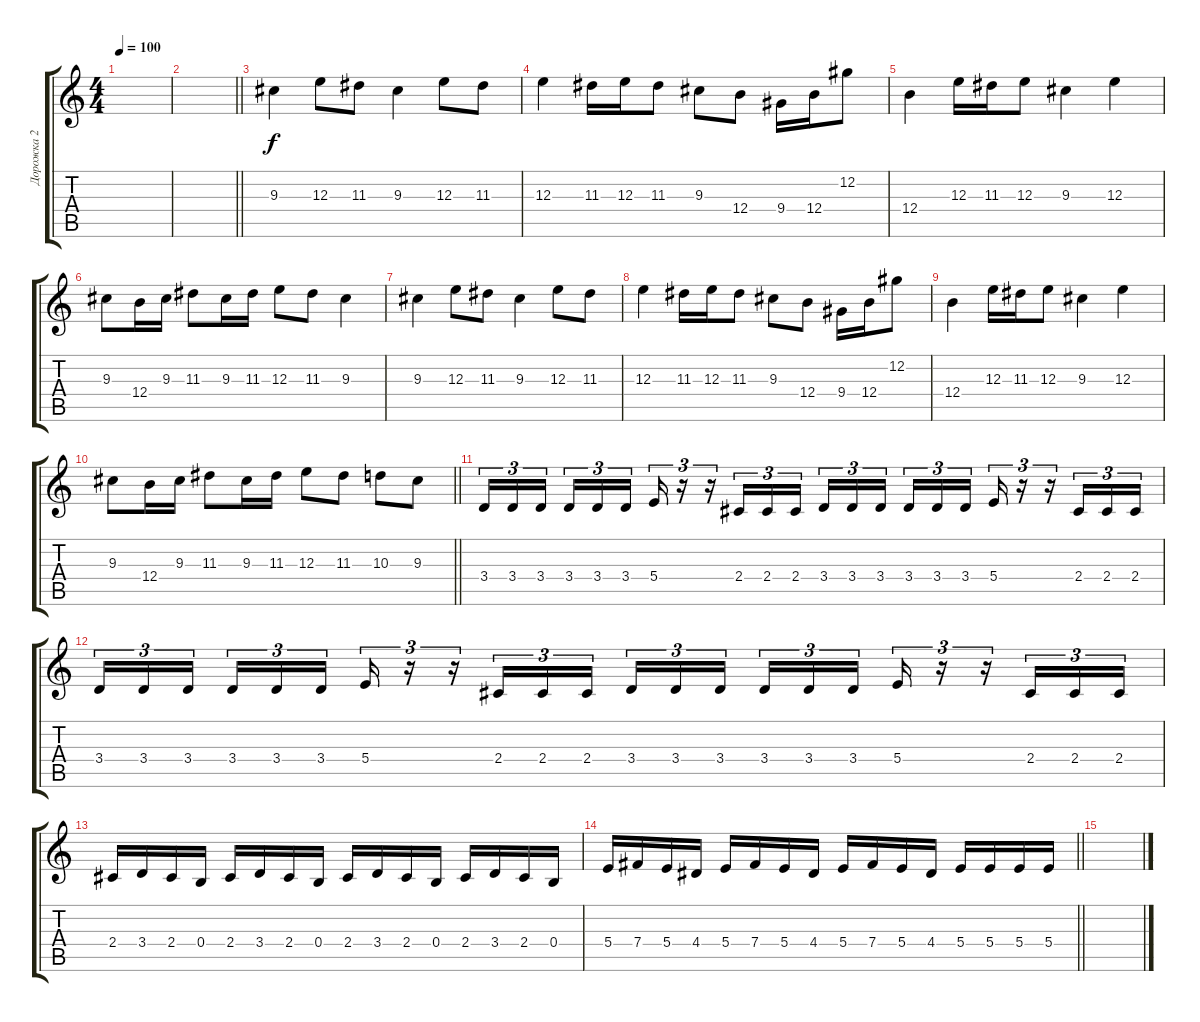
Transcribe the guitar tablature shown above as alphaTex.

\track ("Дорожка 2" "Дорожка 2") {instrument distortionguitar}
\staff {score tabs}
\tuning (Db4 Ab3 E3 B2 Gb2 B1) {hide}
\ts (4 4)
\tempo 100
\clef g2
\ks c
|
\barLineRight lightlight
|
\section ("" " ")
9.3.4 12.3.8 11.3.8 9.3.4 12.3.8 11.3.8 |
12.3.4 11.3.16 12.3.16 11.3.8 9.3.8 12.4.8 9.4.16 12.4.16 12.2.8 |
12.4.4 12.3.16 11.3.16 12.3.8 9.3.4 12.3.4 |
9.3.8 12.4.16 9.3.16 11.3.8 9.3.16 11.3.16 12.3.8 11.3.8 9.3.4 |
9.3.4 12.3.8 11.3.8 9.3.4 12.3.8 11.3.8 |
12.3.4 11.3.16 12.3.16 11.3.8 9.3.8 12.4.8 9.4.16 12.4.16 12.2.8 |
12.4.4 12.3.16 11.3.16 12.3.8 9.3.4 12.3.4 |
\barLineRight lightlight
9.3.8 12.4.16 9.3.16 11.3.8 9.3.16 11.3.16 12.3.8 11.3.8 10.3.8 9.3.8 |
\section ("" " ")
3.4.16{tu (3 2)} 3.4.16{tu (3 2)} 3.4.16{tu (3 2) beam splitsecondary} 3.4.16{tu (3 2)} 3.4.16{tu (3 2)} 3.4.16{tu (3 2)} 5.4.16{tu (3 2)} r.16{tu (3 2)} r.16{tu (3 2)} 2.4.16{tu (3 2)} 2.4.16{tu (3 2)} 2.4.16{tu (3 2)} 3.4.16{tu (3 2)} 3.4.16{tu (3 2)} 3.4.16{tu (3 2) beam splitsecondary} 3.4.16{tu (3 2)} 3.4.16{tu (3 2)} 3.4.16{tu (3 2)} 5.4.16{tu (3 2)} r.16{tu (3 2)} r.16{tu (3 2)} 2.4.16{tu (3 2)} 2.4.16{tu (3 2)} 2.4.16{tu (3 2)} |
3.4.16{tu (3 2)} 3.4.16{tu (3 2)} 3.4.16{tu (3 2) beam splitsecondary} 3.4.16{tu (3 2)} 3.4.16{tu (3 2)} 3.4.16{tu (3 2)} 5.4.16{tu (3 2)} r.16{tu (3 2)} r.16{tu (3 2)} 2.4.16{tu (3 2)} 2.4.16{tu (3 2)} 2.4.16{tu (3 2)} 3.4.16{tu (3 2)} 3.4.16{tu (3 2)} 3.4.16{tu (3 2) beam splitsecondary} 3.4.16{tu (3 2)} 3.4.16{tu (3 2)} 3.4.16{tu (3 2)} 5.4.16{tu (3 2)} r.16{tu (3 2)} r.16{tu (3 2)} 2.4.16{tu (3 2)} 2.4.16{tu (3 2)} 2.4.16{tu (3 2)} |
2.4.16 3.4.16 2.4.16 0.4.16 2.4.16 3.4.16 2.4.16 0.4.16 2.4.16 3.4.16 2.4.16 0.4.16 2.4.16 3.4.16 2.4.16 0.4.16 |
\barLineRight lightlight
5.4.16 7.4.16 5.4.16 4.4.16 5.4.16 7.4.16 5.4.16 4.4.16 5.4.16 7.4.16 5.4.16 4.4.16 5.4.16 5.4.16 5.4.16 5.4.16 |
\section ("" " ")
